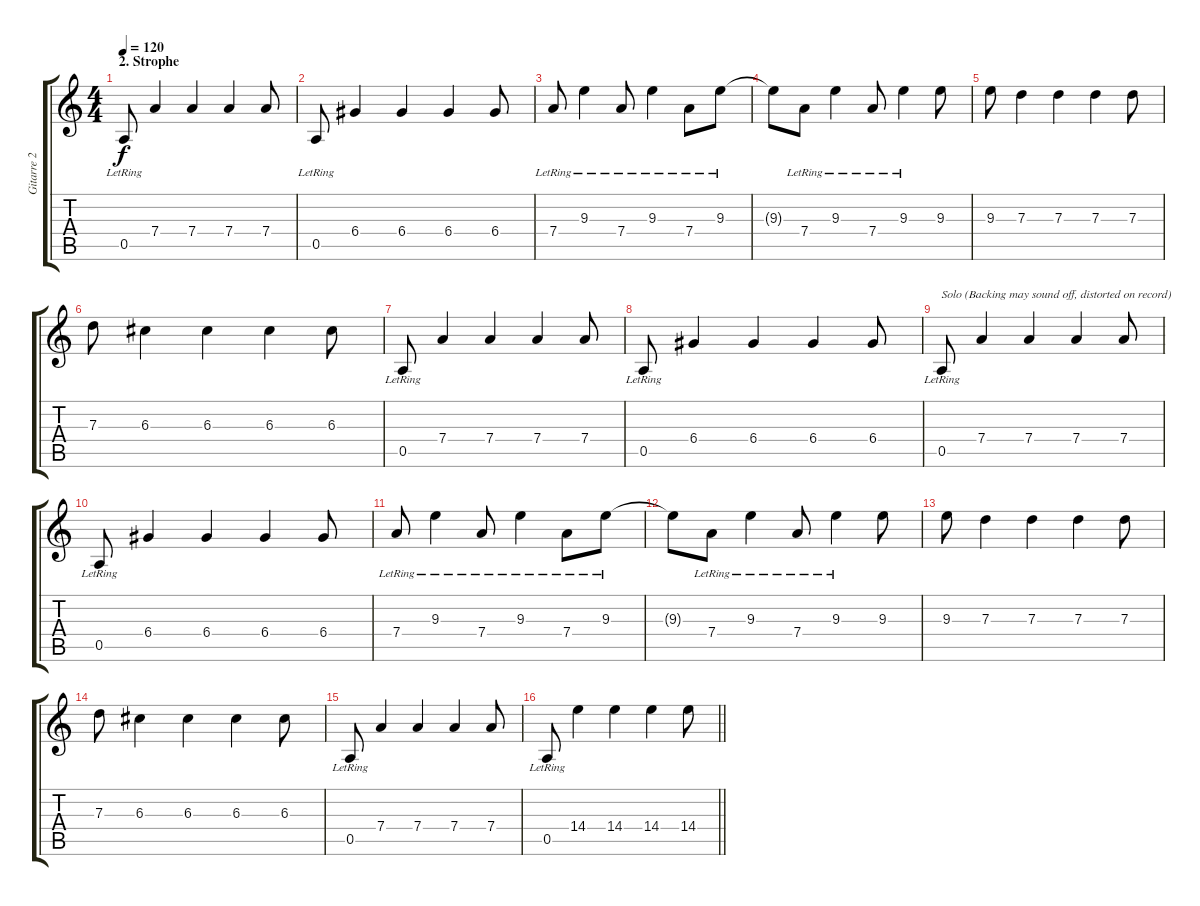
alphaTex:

\track ("Gitarre 2" "Gitarre 2") {instrument electricguitarclean}
\staff {score tabs}
\tuning (E4 B3 G3 D3 A2 E2) {hide}
\ts (4 4)
\section ("" "2. Strophe")
\tempo 120
\clef g2
\ks c
0.5{lr}.8{dy f} 7.4.4 7.4.4 7.4.4 7.4.8 |
0.5{lr}.8 6.4.4 6.4.4 6.4.4 6.4.8 |
7.4{lr}.8 9.3{lr}.4 7.4{lr}.8 9.3{lr}.4 7.4{lr}.8 9.3{lr}.8 |
9.3{t}.8 7.4{lr}.8 9.3{lr}.4 7.4{lr}.8 9.3{lr}.4 9.3.8 |
9.3.8 7.3.4 7.3.4 7.3.4 7.3.8 |
7.3.8 6.3.4 6.3.4 6.3.4 6.3.8 |
0.5{lr}.8 7.4.4 7.4.4 7.4.4 7.4.8 |
0.5{lr}.8 6.4.4 6.4.4 6.4.4 6.4.8 |
0.5{lr}.8{txt "Solo (Backing may sound off, distorted on record)"} 7.4.4 7.4.4 7.4.4 7.4.8 |
0.5{lr}.8 6.4.4 6.4.4 6.4.4 6.4.8 |
7.4{lr}.8 9.3{lr}.4 7.4{lr}.8 9.3{lr}.4 7.4{lr}.8 9.3{lr}.8 |
9.3{t}.8 7.4{lr}.8 9.3{lr}.4 7.4{lr}.8 9.3{lr}.4 9.3.8 |
9.3.8 7.3.4 7.3.4 7.3.4 7.3.8 |
7.3.8 6.3.4 6.3.4 6.3.4 6.3.8 |
0.5{lr}.8 7.4.4 7.4.4 7.4.4 7.4.8 |
\barLineRight lightlight
0.5{lr}.8 14.4.4 14.4.4 14.4.4 14.4.8
